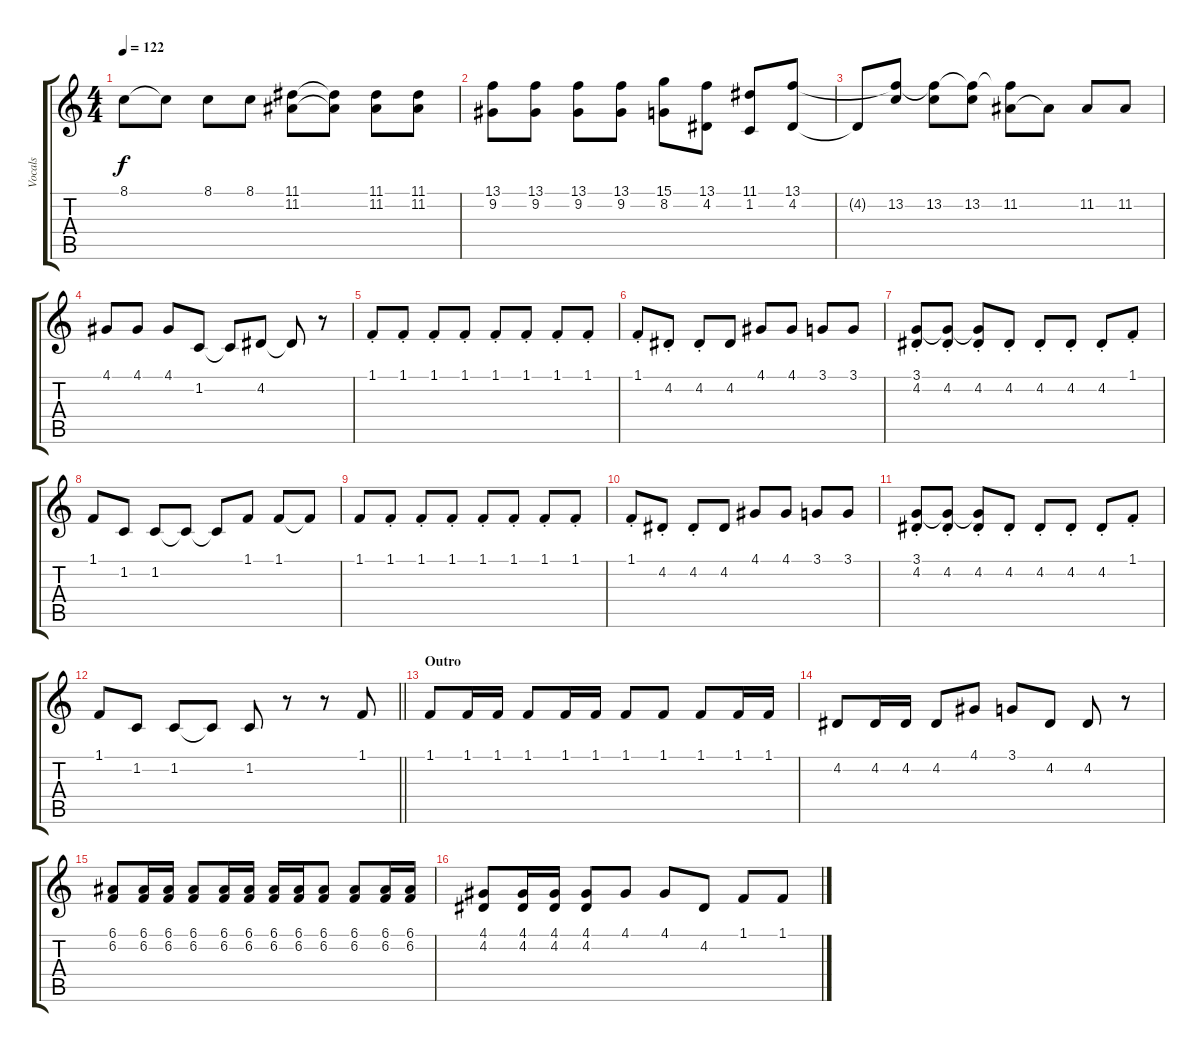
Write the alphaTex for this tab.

\track ("Vocals" "Vocals") {instrument clarinet}
\staff {score tabs}
\tuning (E4 B3 G3 D3 A2 E2) {hide}
\ts (4 4)
\tempo 122
\clef g2
\ks c
8.1.8{dy f} 8.1{t}.8 8.1.8 8.1.8 (11.1 11.2).8 (11.1{t} 11.2{t}).8 (11.1 11.2).8 (11.1 11.2).8 |
(13.1 9.2).8 (13.1 9.2).8 (13.1 9.2).8 (13.1 9.2).8 (15.1 8.2).8 (13.1 4.2).8 (11.1 1.2).8 (13.1 4.2).8 |
4.2{t}.8 (13.1{t} 13.2).8 (13.1{t} 13.2).8 (13.1{t} 13.2).8 (13.1{t} 11.2).8 11.2{t}.8 11.2.8 11.2.8 |
4.1.8 4.1.8 4.1.8 1.2.8 1.2{t}.8 4.2.8 4.2{t}.8 r.8 |
1.1{st}.8 1.1{st}.8 1.1{st}.8 1.1{st}.8 1.1{st}.8 1.1{st}.8 1.1{st}.8 1.1{st}.8 |
1.1{st}.8 4.2{st}.8 4.2{st}.8 4.2.8 4.1.8 4.1.8 3.1.8 3.1.8 |
(3.1 4.2{st}).8 (3.1{t} 4.2{st}).8 (3.1{t} 4.2{st}).8 4.2{st}.8 4.2{st}.8 4.2{st}.8 4.2{st}.8 1.1{st}.8 |
1.1.8 1.2.8 1.2.8 1.2{t}.8 1.2{t}.8 1.1.8 1.1.8 1.1{t}.8 |
1.1.8 1.1{st}.8 1.1{st}.8 1.1{st}.8 1.1{st}.8 1.1{st}.8 1.1{st}.8 1.1{st}.8 |
1.1{st}.8 4.2{st}.8 4.2{st}.8 4.2.8 4.1.8 4.1.8 3.1.8 3.1.8 |
(3.1 4.2{st}).8 (3.1{t} 4.2{st}).8 (3.1{t} 4.2{st}).8 4.2{st}.8 4.2{st}.8 4.2{st}.8 4.2{st}.8 1.1{st}.8 |
\barLineRight lightlight
1.1.8 1.2.8 1.2.8 1.2{t}.8 1.2.8 r.8 r.8 1.1.8 |
\section ("" "Outro")
1.1.8 1.1.16 1.1.16 1.1.8 1.1.16 1.1.16 1.1.8 1.1.8 1.1.8 1.1.16 1.1.16 |
4.2.8 4.2.16 4.2.16 4.2.8 4.1.8 3.1.8 4.2.8 4.2.8 r.8 |
(6.1 6.2).8 (6.1 6.2).16 (6.1 6.2).16 (6.1 6.2).8 (6.1 6.2).16 (6.1 6.2).16 (6.1 6.2).16 (6.1 6.2).16 (6.1 6.2).8 (6.1 6.2).8 (6.1 6.2).16 (6.1 6.2).16 |
(4.1 4.2).8 (4.1 4.2).16 (4.1 4.2).16 (4.1 4.2).8 4.1.8 4.1.8 4.2.8 1.1.8 1.1.8
